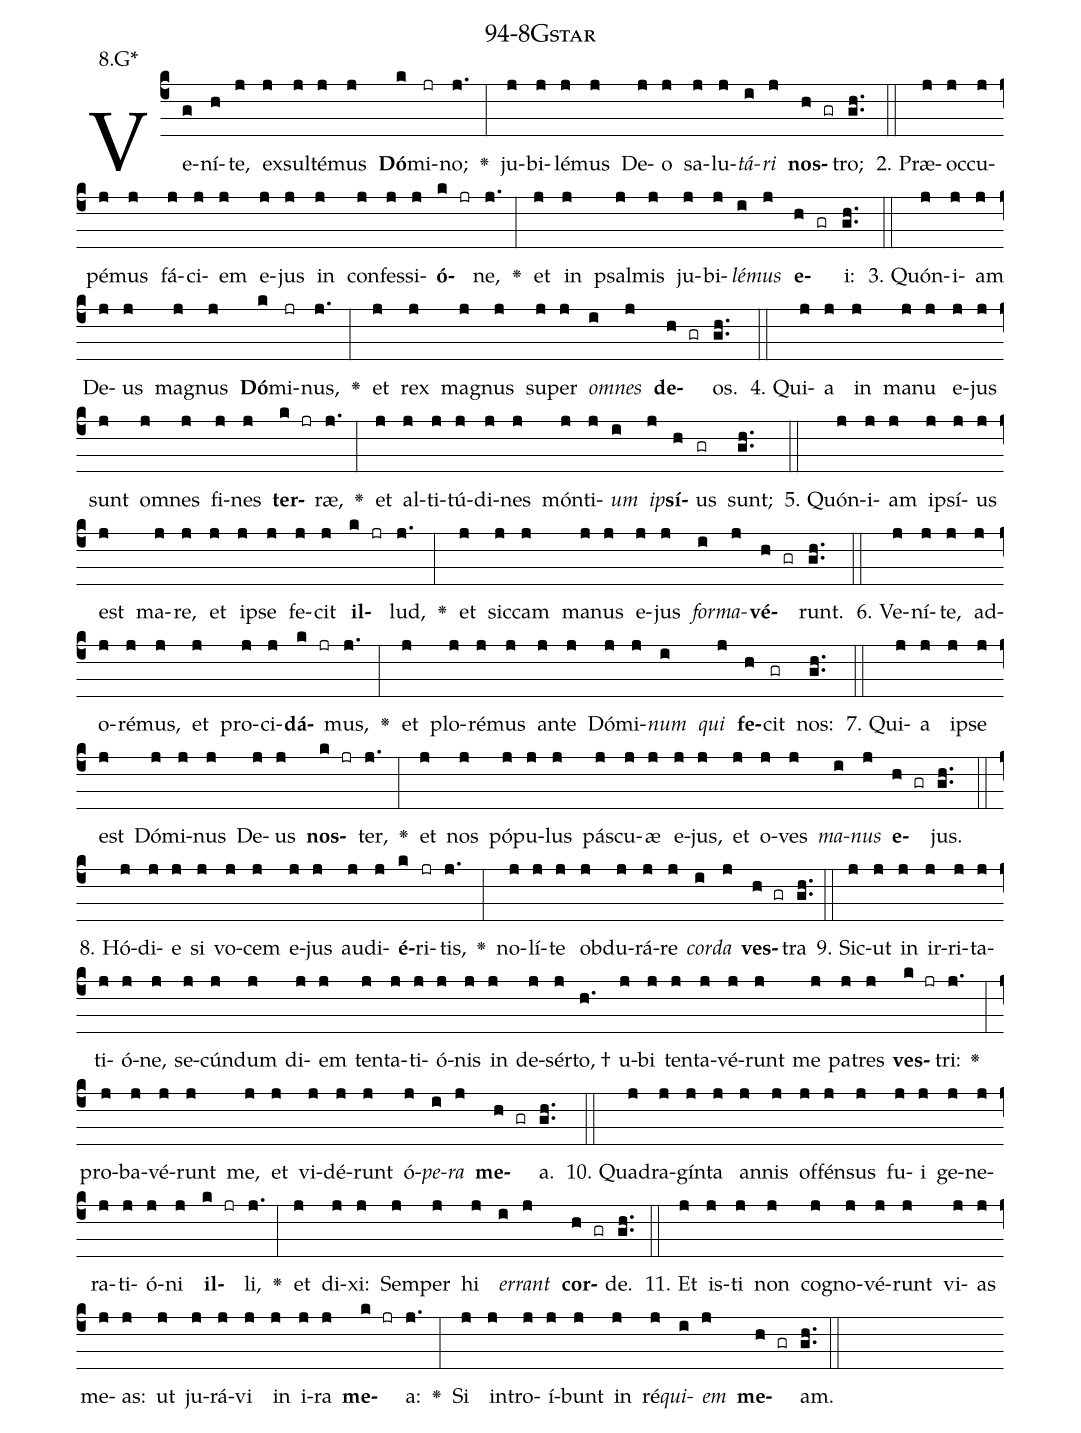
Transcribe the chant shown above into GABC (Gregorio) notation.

name: 94-8Gstar;
annotation: 8.G*;
%%
(c4)Ve(g)ní(h)te,(j) ex(j)sul(j)té(j)mus(j) <b>Dó</b>(k)mi(jr)no;(j.) <v>\greheightstar</v>(:) ju(j)bi(j)lé(j)mus(j) De(j)o(j) sa(j)lu(j)<i>tá</i>(i)<i>ri</i>(j) <b>nos</b>(h gr)tro;(gh..) (::)
2. Præ(j)oc(j)cu(j)pé(j)mus(j) fá(j)ci(j)em(j) e(j)jus(j) in(j) con(j)fes(j)si(j)<b>ó</b>(k jr)ne,(j.) <v>\greheightstar</v>(:) et(j) in(j) psal(j)mis(j) ju(j)bi(j)<i>lé</i>(i)<i>mus</i>(j) <b>e</b>(h gr)i:(gh..) (::)
3. Quón(j)i(j)am(j) De(j)us(j) ma(j)gnus(j) <b>Dó</b>(k)mi(jr)nus,(j.) <v>\greheightstar</v>(:) et(j) rex(j) ma(j)gnus(j) su(j)per(j) <i>om</i>(i)<i>nes</i>(j) <b>de</b>(h gr)os.(gh..) (::)
4. Qui(j)a(j) in(j) ma(j)nu(j) e(j)jus(j) sunt(j) om(j)nes(j) fi(j)nes(j) <b>ter</b>(k jr)ræ,(j.) <v>\greheightstar</v>(:) et(j) al(j)ti(j)tú(j)di(j)nes(j) món(j)ti(j)<i>um</i>(i) <i>ip</i>(j)<b>sí</b>(h)us(gr) sunt;(gh..) (::)
5. Quón(j)i(j)am(j) ip(j)sí(j)us(j) est(j) ma(j)re,(j) et(j) ip(j)se(j) fe(j)cit(j) <b>il</b>(k jr)lud,(j.) <v>\greheightstar</v>(:) et(j) sic(j)cam(j) ma(j)nus(j) e(j)jus(j) <i>for</i>(i)<i>ma</i>(j)<b>vé</b>(h gr)runt.(gh..) (::)
6. Ve(j)ní(j)te,(j) ad(j)o(j)ré(j)mus,(j) et(j) pro(j)ci(j)<b>dá</b>(k jr)mus,(j.) <v>\greheightstar</v>(:) et(j) plo(j)ré(j)mus(j) an(j)te(j) Dó(j)mi(j)<i>num</i>(i) <i>qui</i>(j) <b>fe</b>(h)cit(gr) nos:(gh..) (::)
7. Qui(j)a(j) ip(j)se(j) est(j) Dó(j)mi(j)nus(j) De(j)us(j) <b>nos</b>(k jr)ter,(j.) <v>\greheightstar</v>(:) et(j) nos(j) pó(j)pu(j)lus(j) pás(j)cu(j)æ(j) e(j)jus,(j) et(j) o(j)ves(j) <i>ma</i>(i)<i>nus</i>(j) <b>e</b>(h gr)jus.(gh..) (::)
8. Hó(j)di(j)e(j) si(j) vo(j)cem(j) e(j)jus(j) au(j)di(j)<b>é</b>(k)ri(jr)tis,(j.) <v>\greheightstar</v>(:) no(j)lí(j)te(j) ob(j)du(j)rá(j)re(j) <i>cor</i>(i)<i>da</i>(j) <b>ves</b>(h gr)tra(gh..) (::)
9. Sic(j)ut(j) in(j) ir(j)ri(j)ta(j)ti(j)ó(j)ne,(j) se(j)cún(j)dum(j) di(j)em(j) ten(j)ta(j)ti(j)ó(j)nis(j) in(j) de(j)sér(j)to, †(h.) u(j)bi(j) ten(j)ta(j)vé(j)runt(j) me(j) pa(j)tres(j) <b>ves</b>(k jr)tri:(j.) <v>\greheightstar</v>(:) pro(j)ba(j)vé(j)runt(j) me,(j) et(j) vi(j)dé(j)runt(j) ó(j)<i>pe</i>(i)<i>ra</i>(j) <b>me</b>(h gr)a.(gh..) (::)
10. Qua(j)dra(j)gín(j)ta(j) an(j)nis(j) of(j)fén(j)sus(j) fu(j)i(j) ge(j)ne(j)ra(j)ti(j)ó(j)ni(j) <b>il</b>(k jr)li,(j.) <v>\greheightstar</v>(:) et(j) di(j)xi:(j) Sem(j)per(j) hi(j) <i>er</i>(i)<i>rant</i>(j) <b>cor</b>(h gr)de.(gh..) (::)
11. Et(j) is(j)ti(j) non(j) co(j)gno(j)vé(j)runt(j) vi(j)as(j) me(j)as:(j) ut(j) ju(j)rá(j)vi(j) in(j) i(j)ra(j) <b>me</b>(k jr)a:(j.) <v>\greheightstar</v>(:) Si(j) in(j)tro(j)í(j)bunt(j) in(j) ré(j)<i>qui</i>(i)<i>em</i>(j) <b>me</b>(h gr)am.(gh..) (::)
